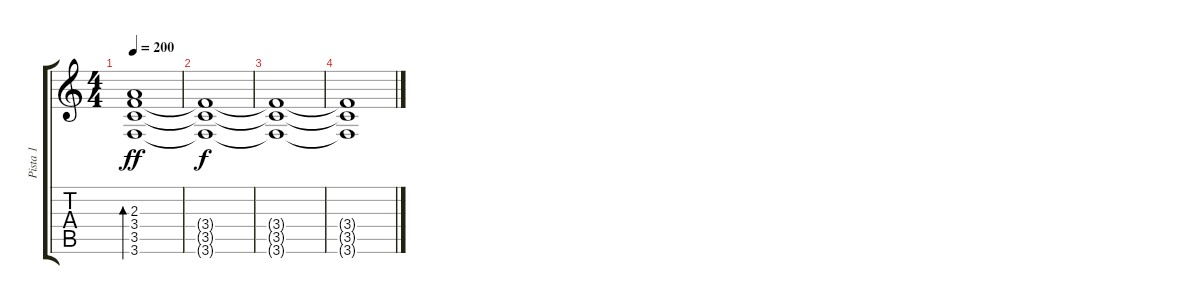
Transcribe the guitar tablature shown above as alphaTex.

\track ("Pista 1" "Pista 1") {instrument acousticguitarsteel}
\staff {score tabs}
\tuning (E4 B3 G3 D3 A2 D2) {hide}
\ts (4 4)
\tempo 200
\clef g2
\ks c
(2.3 3.4 3.5 3.6).1{bd 120 dy ff} |
(3.4{t} 3.5{t} 3.6{t}).1{dy f} |
(3.4{t} 3.5{t} 3.6{t}).1 |
(3.4{t} 3.5{t} 3.6{t}).1
